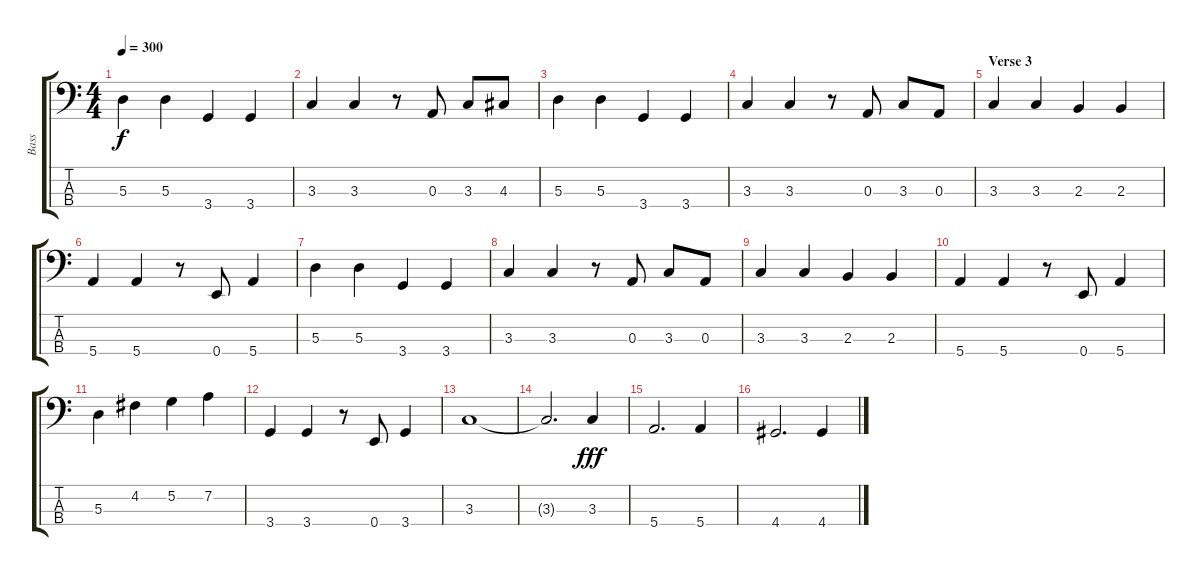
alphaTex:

\track ("Bass" "Bass") {instrument electricbassfinger}
\staff {score tabs}
\tuning (G2 D2 A1 E1) {hide}
\ts (4 4)
\tempo 300
\clef f4
\ks c
5.3.4{dy f} 5.3.4 3.4.4 3.4.4 |
3.3.4 3.3.4 r.8 0.3.8 3.3.8 4.3.8 |
5.3.4 5.3.4 3.4.4 3.4.4 |
3.3.4 3.3.4 r.8 0.3.8 3.3.8 0.3.8 |
\section ("" "Verse 3")
3.3.4 3.3.4 2.3.4 2.3.4 |
5.4.4 5.4.4 r.8 0.4.8 5.4.4 |
5.3.4 5.3.4 3.4.4 3.4.4 |
3.3.4 3.3.4 r.8 0.3.8 3.3.8 0.3.8 |
3.3.4 3.3.4 2.3.4 2.3.4 |
5.4.4 5.4.4 r.8 0.4.8 5.4.4 |
5.3.4 4.2.4 5.2.4 7.2.4 |
3.4.4 3.4.4 r.8 0.4.8 3.4.4 |
3.3.1 |
3.3{t}.2{d} 3.3.4{dy fff} |
5.4.2{d} 5.4.4 |
4.4.2{d} 4.4.4
